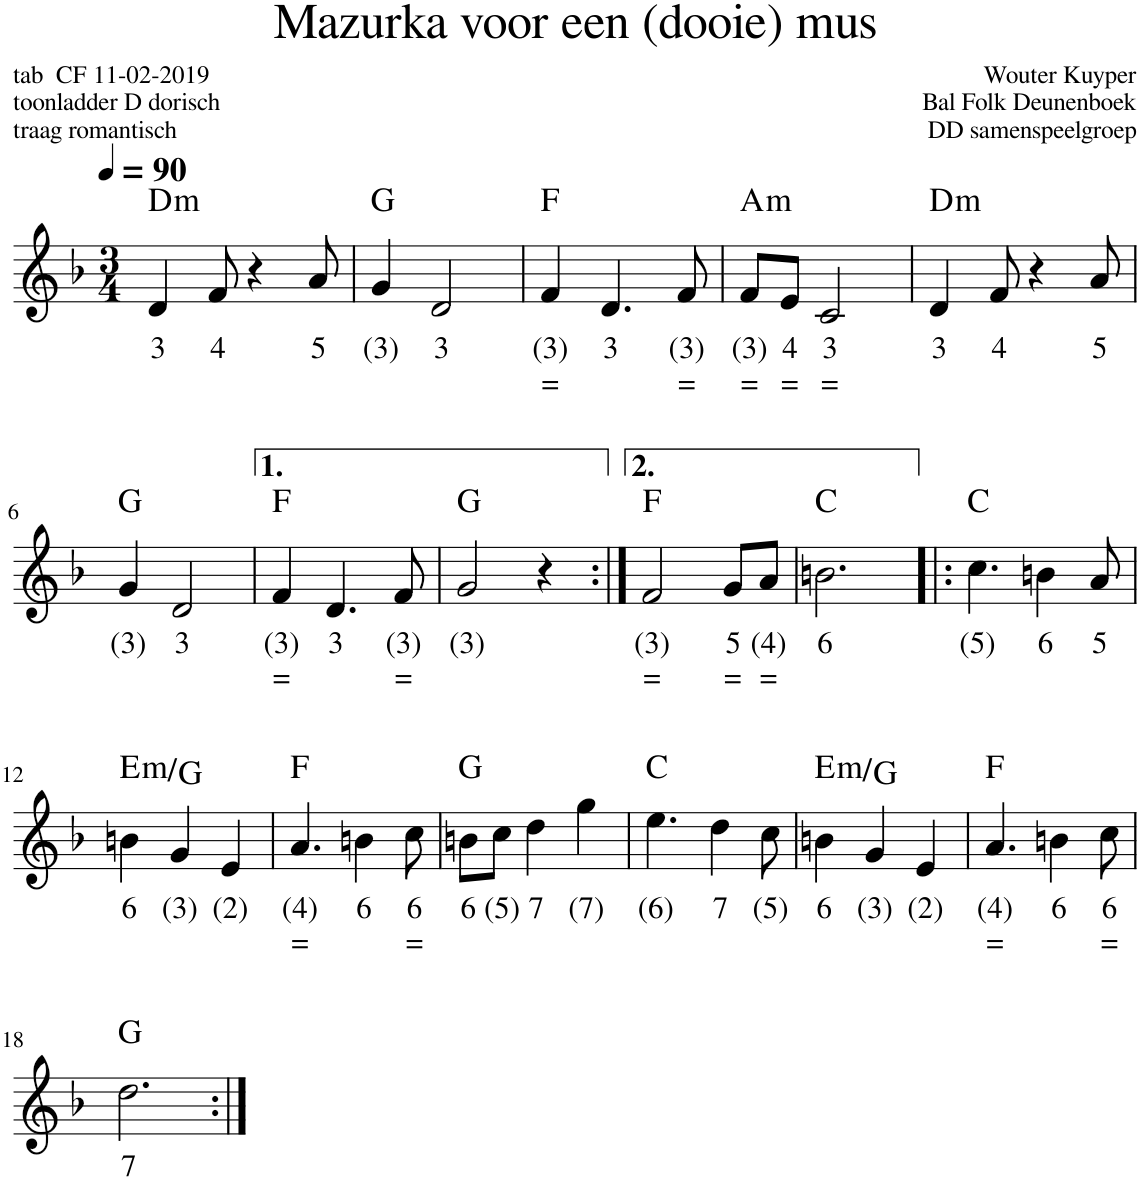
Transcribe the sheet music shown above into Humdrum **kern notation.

**kern	**text	**text	**harte
*part1	*part1	*part1	*part1
*staff1	*staff1	*staff1	*
*I"Stem	*	*	*
*I'Stm.	*	*	*
*clefG2	*	*	*
*k[b-]	*	*	*
*M3/4	*	*	*
*MM90	*	*	*
=1	=1	=1	=1
!	!LO:LY:b	!	!LO:H:kt=m
4d/	3	.	D:min
!	!LO:LY:b	!	!
8f/	4	.	.
4r	.	.	.
!	!LO:LY:b	!	!
8a/	5	.	.
=2	=2	=2	=2
!	!LO:LY:b	!	!
4g/	(3)	.	G:maj
!	!LO:LY:b	!	!
2d/	3	.	.
=3	=3	=3	=3
!	!LO:LY:b	!LO:LY:b	!
4f/	(3)	=	F:maj
!	!LO:LY:b	!	!
4.d/	3	.	.
!	!LO:LY:b	!LO:LY:b	!
8f/	(3)	=	.
=4	=4	=4	=4
!	!LO:LY:b	!LO:LY:b	!LO:H:kt=m
8f/L	(3)	=	A:min
!	!LO:LY:b	!LO:LY:b	!
8e/J	4	=	.
!	!LO:LY:b	!LO:LY:b	!
2c/	3	=	.
=5	=5	=5	=5
!	!LO:LY:b	!	!LO:H:kt=m
4d/	3	.	D:min
!	!LO:LY:b	!	!
8f/	4	.	.
4r	.	.	.
!	!LO:LY:b	!	!
8a/	5	.	.
!!LO:LB:g=z
=6	=6	=6	=6
!	!LO:LY:b	!	!
4g/	(3)	.	G:maj
!	!LO:LY:b	!	!
2d/	3	.	.
=7	=7	=7	=7
!	!LO:LY:b	!LO:LY:b	!
4f/	(3)	=	F:maj
!	!LO:LY:b	!	!
4.d/	3	.	.
!	!LO:LY:b	!LO:LY:b	!
8f/	(3)	=	.
=8	=8	=8	=8
!	!LO:LY:b	!	!
2g/	(3)	.	G:maj
4r	.	.	.
=9:|!	=9:|!	=9:|!	=9:|!
!	!LO:LY:b	!LO:LY:b	!
2f/	(3)	=	F:maj
!	!LO:LY:b	!LO:LY:b	!
8g/L	5	=	.
!	!LO:LY:b	!LO:LY:b	!
8a/J	(4)	=	.
=10	=10	=10	=10
!	!LO:LY:b	!	!
2.bn\	6	.	C:maj
=11!|:	=11!|:	=11!|:	=11!|:
!	!LO:LY:b	!	!
4.cc\	(5)	.	C:maj
!	!LO:LY:b	!	!
4bn\	6	.	.
!	!LO:LY:b	!	!
8a/	5	.	.
!!LO:LB:g=z
=12	=12	=12	=12
!	!LO:LY:b	!	!LO:H:kt=m
4bn\	6	.	E:min/b3
!	!LO:LY:b	!	!
4g/	(3)	.	.
!	!LO:LY:b	!	!
4e/	(2)	.	.
=13	=13	=13	=13
!	!LO:LY:b	!LO:LY:b	!
4.a/	(4)	=	F:maj
!	!LO:LY:b	!	!
4bn\	6	.	.
!	!LO:LY:b	!LO:LY:b	!
8cc\	6	=	.
=14	=14	=14	=14
!	!LO:LY:b	!	!
8bn\L	6	.	G:maj
!	!LO:LY:b	!	!
8cc\J	(5)	.	.
!	!LO:LY:b	!	!
4dd\	7	.	.
!	!LO:LY:b	!	!
4gg\	(7)	.	.
=15	=15	=15	=15
!	!LO:LY:b	!	!
4.ee\	(6)	.	C:maj
!	!LO:LY:b	!	!
4dd\	7	.	.
!	!LO:LY:b	!	!
8cc\	(5)	.	.
=16	=16	=16	=16
!	!LO:LY:b	!	!LO:H:kt=m
4bn\	6	.	E:min/b3
!	!LO:LY:b	!	!
4g/	(3)	.	.
!	!LO:LY:b	!	!
4e/	(2)	.	.
=17	=17	=17	=17
!	!LO:LY:b	!LO:LY:b	!
4.a/	(4)	=	F:maj
!	!LO:LY:b	!	!
4bn\	6	.	.
!	!LO:LY:b	!LO:LY:b	!
8cc\	6	=	.
!!LO:LB:g=z
=18	=18	=18	=18
!	!LO:LY:b	!	!
2.dd\	7	.	G:maj
=:|!	=:|!	=:|!	=:|!
*-	*-	*-	*-
